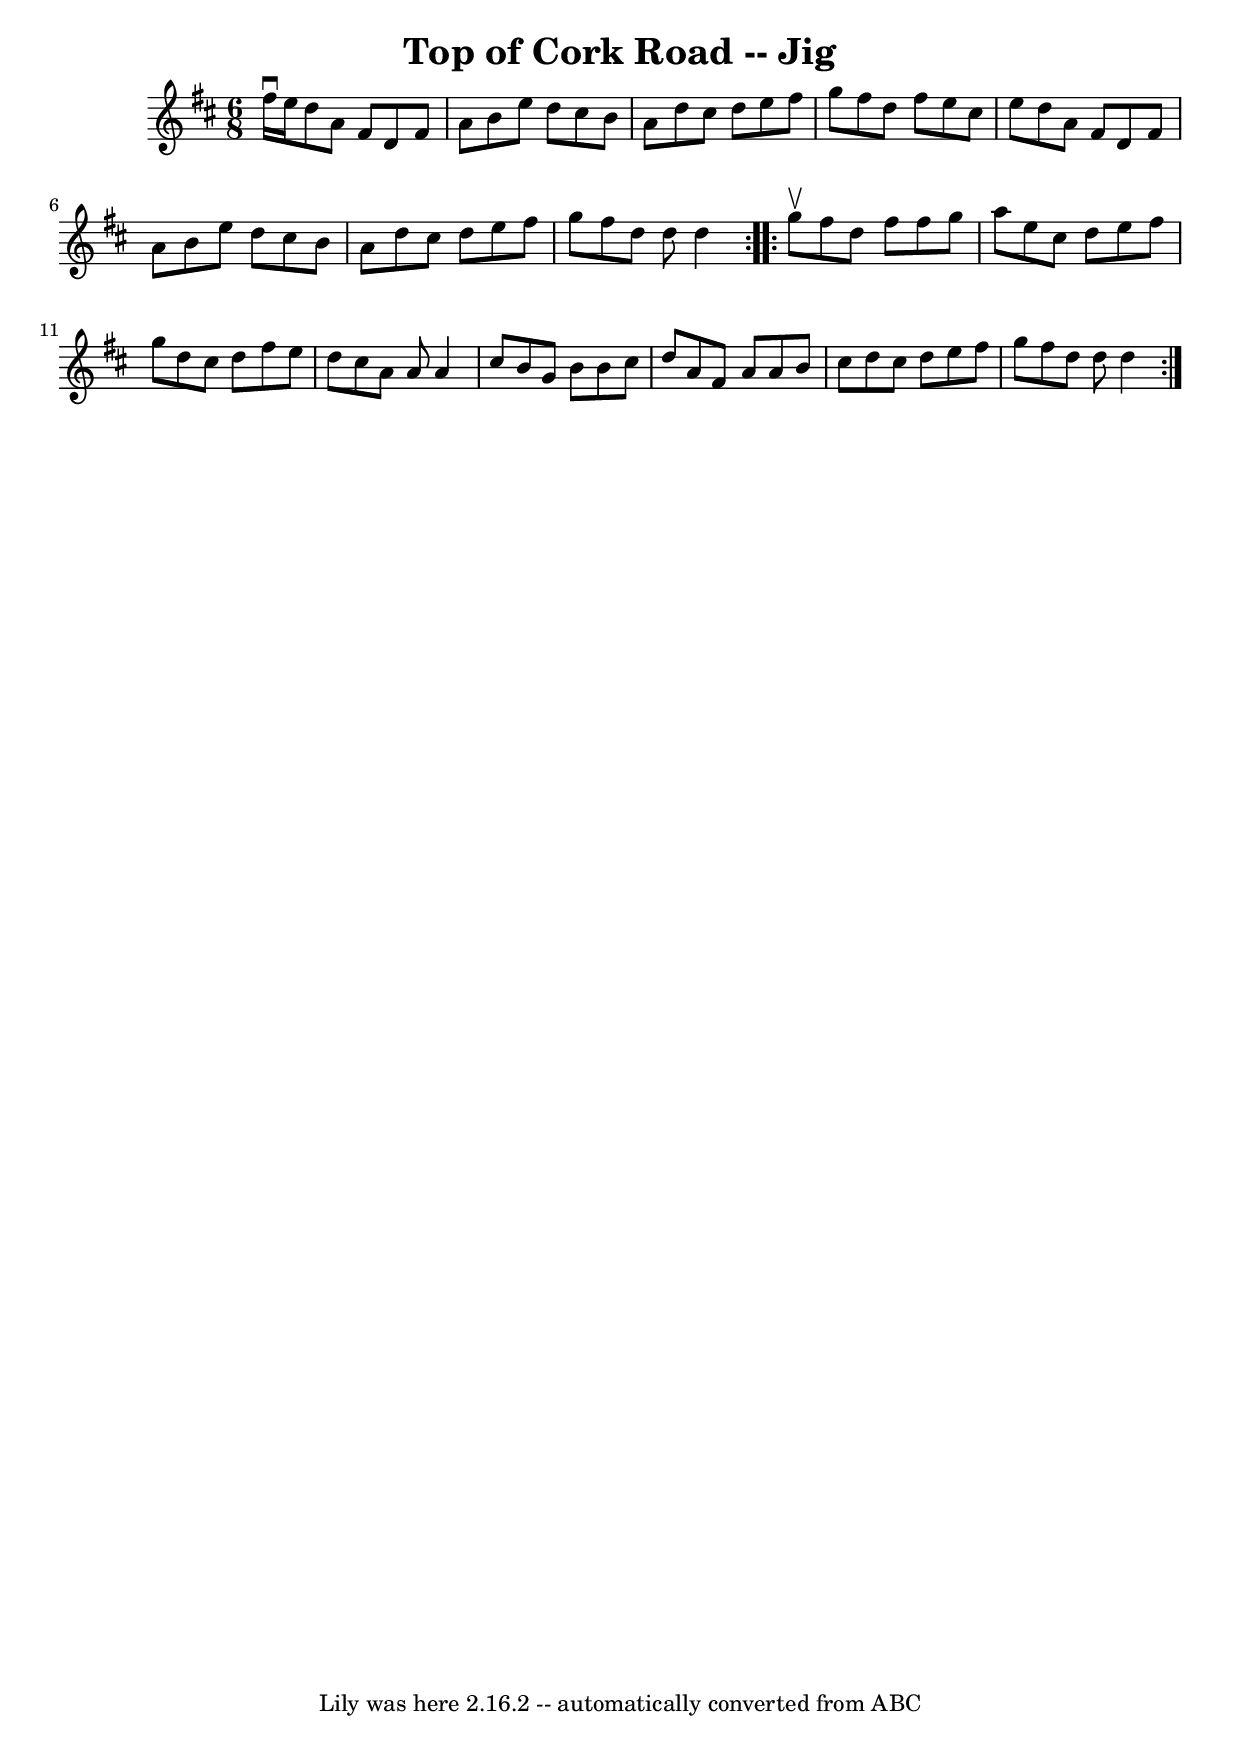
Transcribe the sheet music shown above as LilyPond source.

\version "2.16.2"
\include "Mammoth.ily"
\header {
  %% book = "Ryan's Mammoth Collection"
  crossRefNumber = "1"
  footnotes = "\\\\85 439"
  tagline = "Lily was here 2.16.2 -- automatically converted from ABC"
  title = "Top of Cork Road -- Jig"

}
voicedefault =  {



  \repeat volta 2 {

    \time 6/8 
    \key d \major fis''16^\downbow e''16  |
    d''8 a'8   
    fis'8 d'8 fis'8 a'8    |
    b'8 e''8 d''8 cis''8    
    b'8 a'8    |
    d''8 cis''8 d''8 e''8 fis''8 g''8    
    |
    fis''8 d''8 fis''8 e''8 cis''8 e''8    |
    
    d''8 a'8 fis'8 d'8 fis'8 a'8    |
    b'8 e''8 d''8   
    cis''8 b'8 a'8    |
    d''8 cis''8 d''8 e''8 fis''8    
    g''8    |
    fis''8 d''8 d''8 d''4  
  }     
  \repeat volta 2 {
    
    g''8^\upbow |
    fis''8 d''8 fis''8 fis''8 g''8 a''8    
    |
    e''8 cis''8 d''8 e''8 fis''8 g''8    |
    d''8  
    cis''8 d''8 fis''8 e''8 d''8    |
    cis''8 a'8 a'8   
    a'4 cis''8    |
    b'8 g'8 b'8 b'8 cis''8 d''8    
    |
    a'8 fis'8 a'8 a'8 b'8 cis''8    |
    d''8    
    cis''8 d''8 e''8 fis''8 g''8    |
    fis''8 d''8 d''8   
    d''4  
  }   

}

\score{
  <<

    \context Staff="default"
    {
      \voicedefault 
      
    }

  >>
  \layout {
    
  }
  \midi {
  }

}
